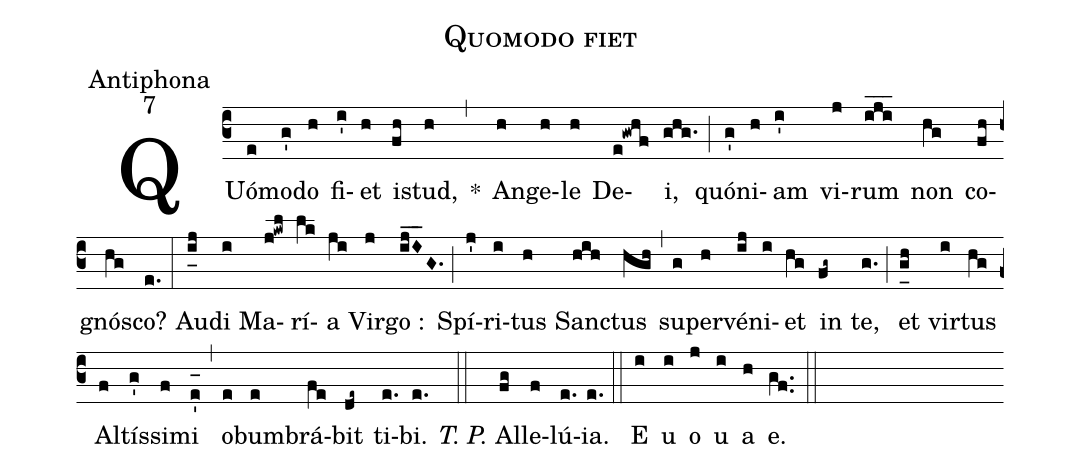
name:Quomodo fiet;
office-part:Antiphona;
mode:7;
%%
(c3) QUó(e)mo(g')do(h) fi(i')et(h) i(fh)stud,(h) *(,) An(h)ge(h)le(h) De(e!gwhf)i,(ghg.) (;) quó(g')ni(h)am(i') vi(j)rum(iji___) non(hg) co(fh)gnó(hg)sco?(e.) (:) Au(i_[uh:l]j)di(i) Ma(j!kwl)rí(lk)a(ji) Vir(j)go :(ij_I_G.) (;) Spí(j')ri(i)tus(h) San(hih)ctus(hgh) (,) su(g)per(h)vé(ij)ni(i)et(hg) in(fg~) te,(g.) (;) et(g_[uh:l]h) vir(i)tus(hg) Al(f)tís(g')si(f)mi(e'_[oh:h]) (,) ob(e)um(e)brá(fe)bit(de~) ti(e.)bi.(e.) (::) <i>T. P.</i> Al(fg)le(f)lú(e.){ia}.(e.) (::) <eu>E(i) u(i) o(j) u(i) a(h) e.</eu>(gf..) (::)
